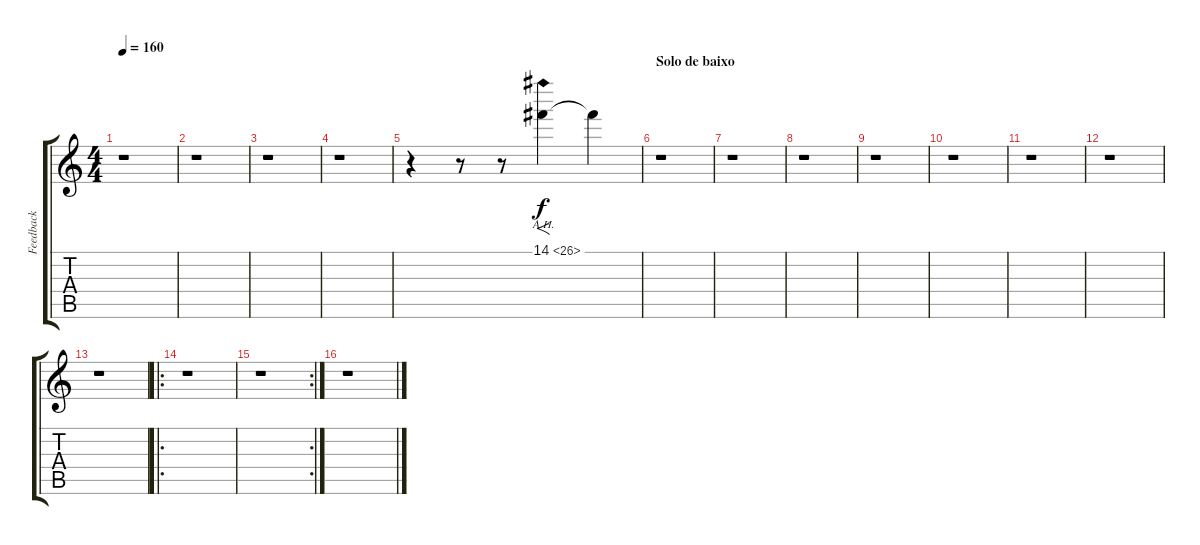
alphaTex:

\track ("Feedback" "Feedback") {instrument guitarharmonics}
\staff {score tabs}
\tuning (E4 B3 G3 D3 A2 E2) {hide}
\ts (4 4)
\tempo 160
\clef g2
\ks c
r.1{dy f} |
r.1 |
r.1 |
r.1 |
r.4 r.8 r.8 14.1{ah 12}.4{f} 14.1{t}.4 |
\section ("" "Solo de baixo")
r.1 |
r.1 |
r.1 |
r.1 |
r.1 |
r.1 |
r.1 |
r.1 |
\ro
r.1 |
\rc 2
r.1 |
r.1
